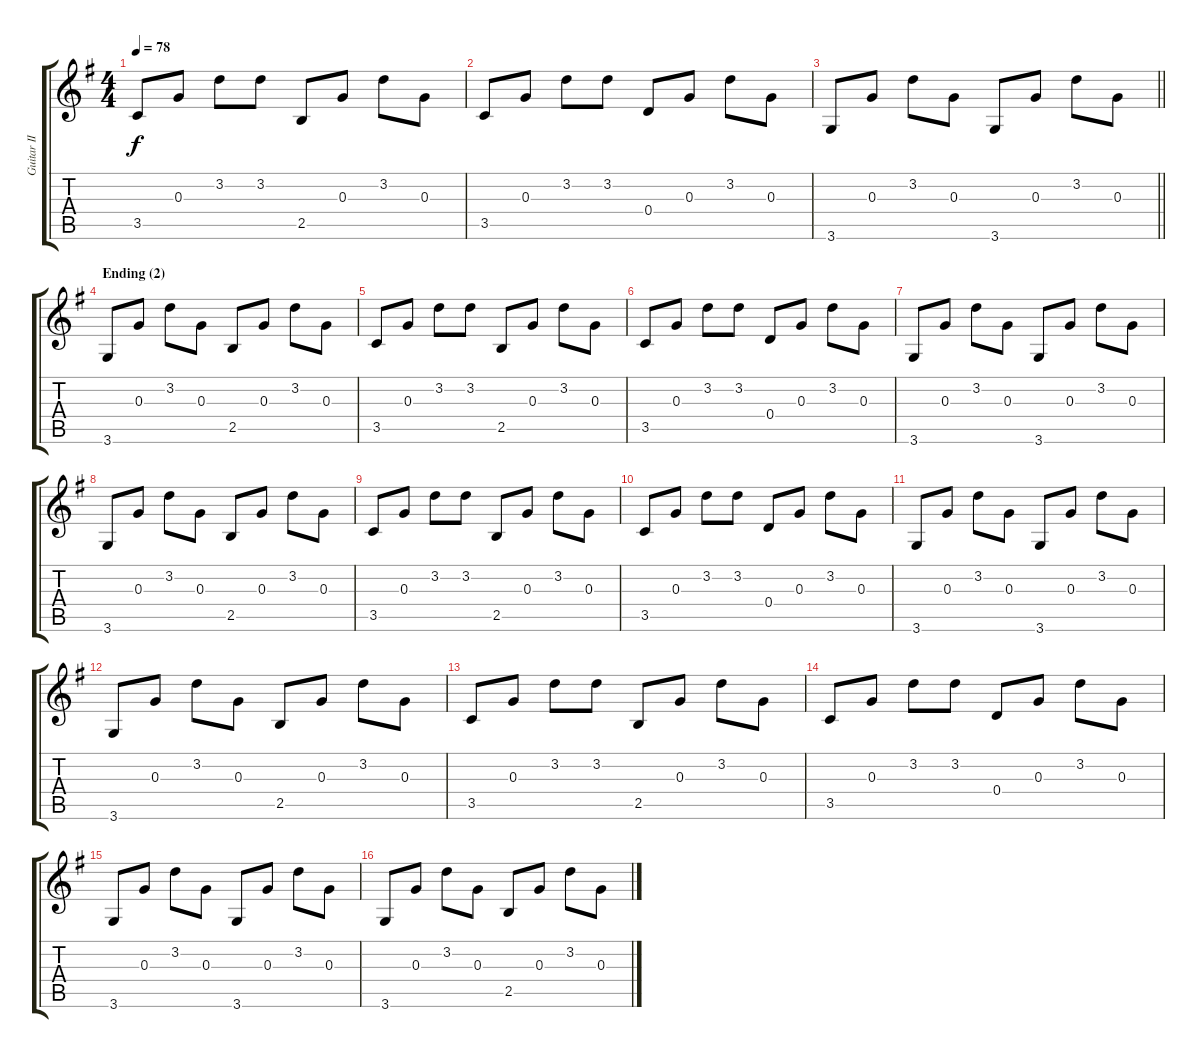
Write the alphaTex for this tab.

\track ("Guitar II" "Guitar II") {instrument acousticguitarsteel}
\staff {score tabs}
\tuning (E4 B3 G3 D3 A2 E2) {hide}
\ts (4 4)
\tempo 78
\clef g2
\ks g
3.5.8{dy f} 0.3.8 3.2.8 3.2.8 2.5.8 0.3.8 3.2.8 0.3.8 |
3.5.8 0.3.8 3.2.8 3.2.8 0.4.8 0.3.8 3.2.8 0.3.8 |
\barLineRight lightlight
3.6.8 0.3.8 3.2.8 0.3.8 3.6.8 0.3.8 3.2.8 0.3.8 |
\section ("" "Ending (2)")
3.6.8 0.3.8 3.2.8 0.3.8 2.5.8 0.3.8 3.2.8 0.3.8 |
3.5.8 0.3.8 3.2.8 3.2.8 2.5.8 0.3.8 3.2.8 0.3.8 |
3.5.8 0.3.8 3.2.8 3.2.8 0.4.8 0.3.8 3.2.8 0.3.8 |
3.6.8 0.3.8 3.2.8 0.3.8 3.6.8 0.3.8 3.2.8 0.3.8 |
3.6.8 0.3.8 3.2.8 0.3.8 2.5.8 0.3.8 3.2.8 0.3.8 |
3.5.8 0.3.8 3.2.8 3.2.8 2.5.8 0.3.8 3.2.8 0.3.8 |
3.5.8 0.3.8 3.2.8 3.2.8 0.4.8 0.3.8 3.2.8 0.3.8 |
3.6.8 0.3.8 3.2.8 0.3.8 3.6.8 0.3.8 3.2.8 0.3.8 |
3.6.8 0.3.8 3.2.8 0.3.8 2.5.8 0.3.8 3.2.8 0.3.8 |
3.5.8 0.3.8 3.2.8 3.2.8 2.5.8 0.3.8 3.2.8 0.3.8 |
3.5.8 0.3.8 3.2.8 3.2.8 0.4.8 0.3.8 3.2.8 0.3.8 |
3.6.8 0.3.8 3.2.8 0.3.8 3.6.8 0.3.8 3.2.8 0.3.8 |
3.6.8 0.3.8 3.2.8 0.3.8 2.5.8 0.3.8 3.2.8 0.3.8
